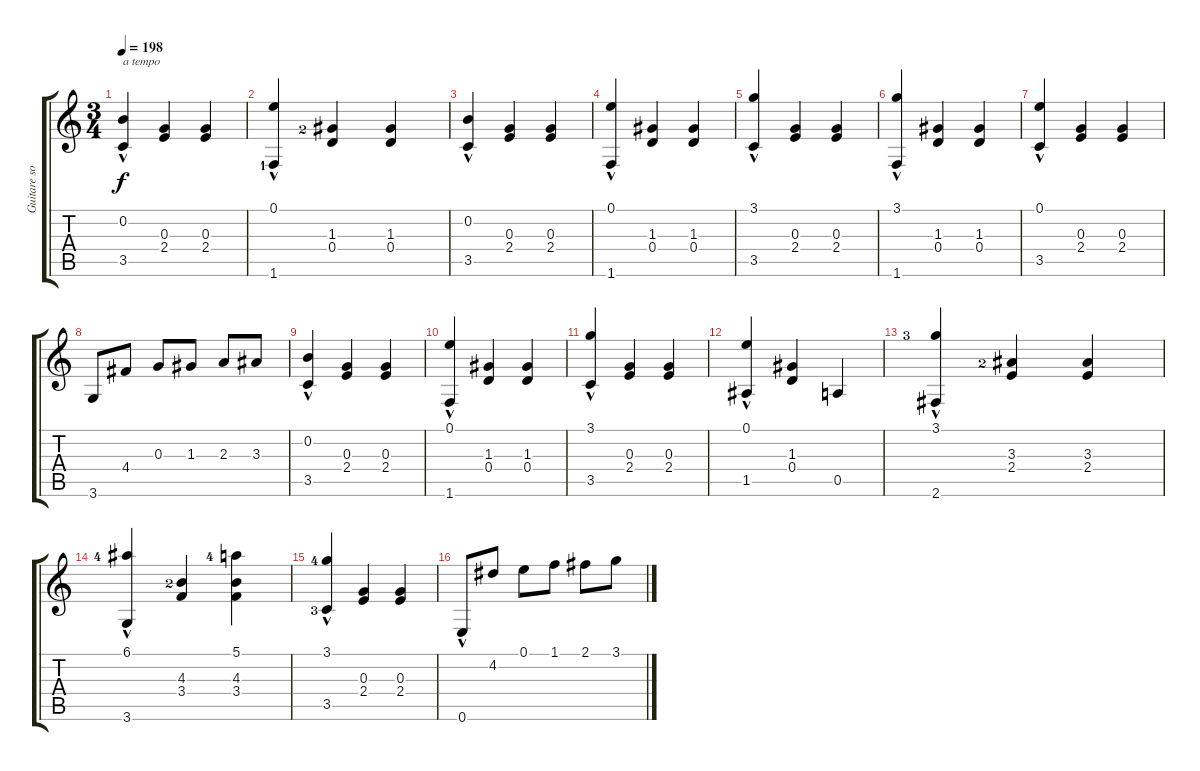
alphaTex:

\track ("Guitare solo" "Guitare so") {instrument acousticguitarnylon}
\staff {score tabs}
\tuning (E4 B3 G3 D3 A2 E2) {hide}
\ts (3 4)
\tempo 198
\clef g2
\ks c
(0.2{hac} 3.5{hac}).4{txt "a tempo" dy f} (0.3 2.4).4 (0.3 2.4).4 |
(0.1{hac} 1.6{hac lf 2}).4 (1.3{lf 3} 0.4).4 (1.3 0.4).4 |
(0.2{hac} 3.5{hac}).4 (0.3 2.4).4 (0.3 2.4).4 |
(0.1{hac} 1.6{hac}).4 (1.3 0.4).4 (1.3 0.4).4 |
(3.1{hac} 3.5{hac}).4 (0.3 2.4).4 (0.3 2.4).4 |
(3.1{hac} 1.6{hac}).4 (1.3 0.4).4 (1.3 0.4).4 |
(0.1{hac} 3.5{hac}).4 (0.3 2.4).4 (0.3 2.4).4 |
3.6.8 4.4.8 0.3.8 1.3.8 2.3.8 3.3.8 |
(0.2{hac} 3.5{hac}).4 (0.3 2.4).4 (0.3 2.4).4 |
(0.1{hac} 1.6{hac}).4 (1.3 0.4).4 (1.3 0.4).4 |
(3.1{hac} 3.5{hac}).4 (0.3 2.4).4 (0.3 2.4).4 |
(0.1{hac} 1.5).4 (1.3 0.4).4 0.5.4 |
(3.1{hac lf 4} 2.6{hac}).4 (3.3{lf 3} 2.4).4 (3.3 2.4).4 |
(6.1{lf 5} 3.6{hac}).4 (4.3{lf 3} 3.4).4 (5.1{lf 5} 4.3 3.4).4 |
(3.1{hac lf 5} 3.5{hac lf 4}).4 (0.3 2.4).4 (0.3 2.4).4 |
0.6{hac}.8 4.2.8 0.1.8 1.1.8 2.1.8 3.1.8
